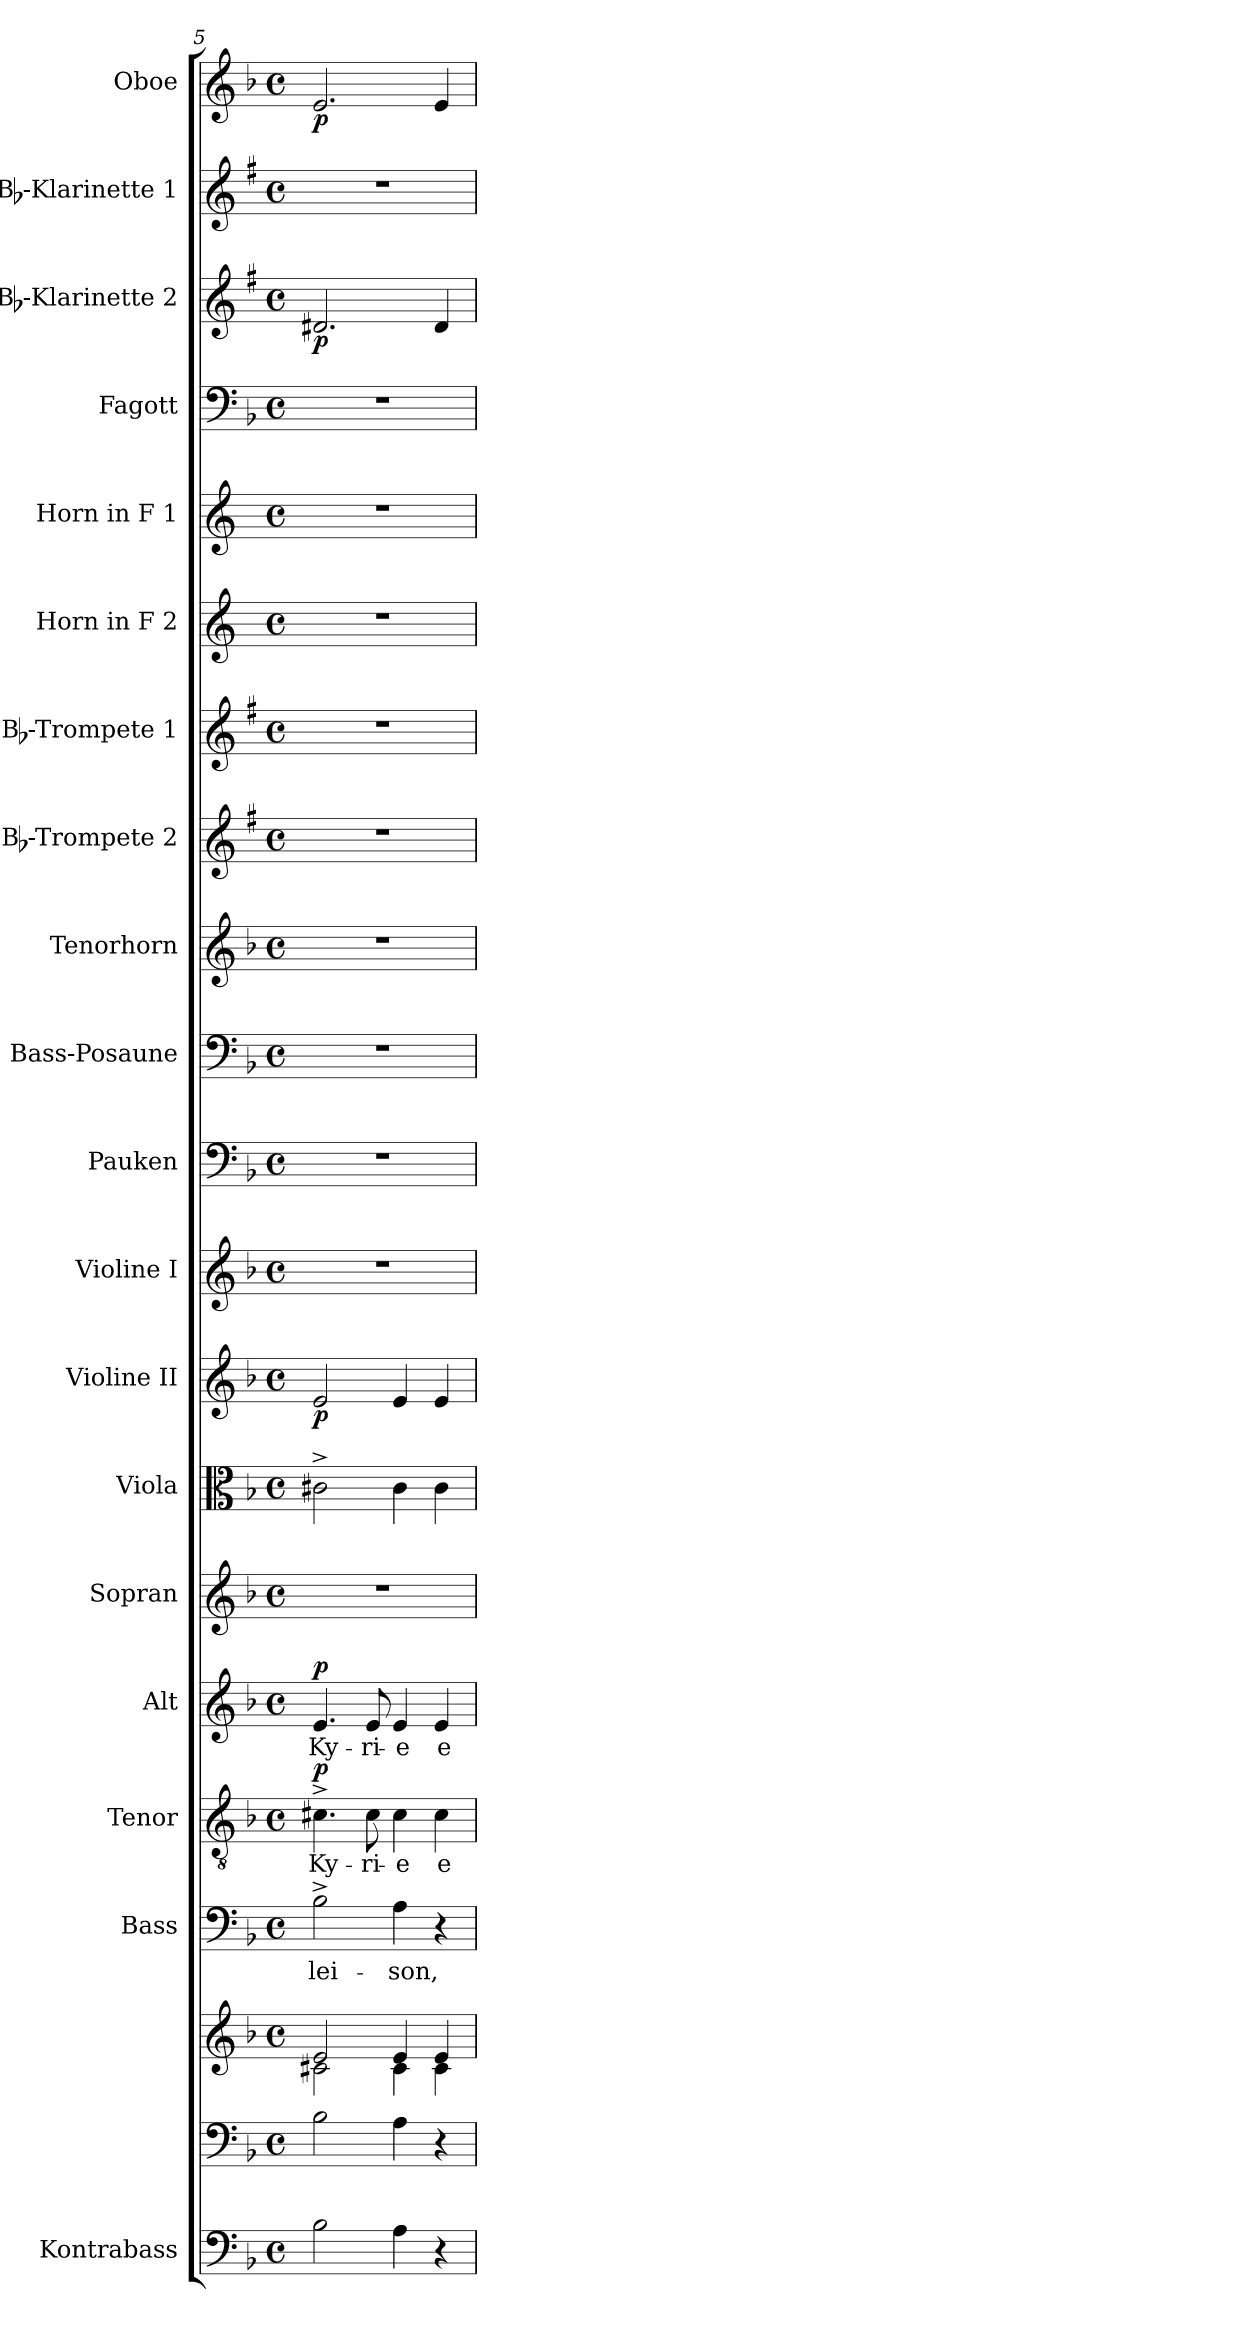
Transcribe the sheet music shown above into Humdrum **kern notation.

**kern	**kern	**kern	**kern	**text	**kern	**text	**dynam	**kern	**text	**dynam	**kern	**kern	**kern	**dynam	**kern	**kern	**kern	**kern	**kern	**kern	**kern	**kern	**kern	**kern	**dynam	**kern	**kern	**dynam
*part20	*part19	*part19	*part18	*part18	*part17	*part17	*part17	*part16	*part16	*part16	*part15	*part14	*part13	*part13	*part12	*part11	*part10	*part9	*part8	*part7	*part6	*part5	*part4	*part3	*part3	*part2	*part1	*part1
*staff21	*staff20	*staff19	*staff18	*staff18	*staff17	*staff17	*staff17	*staff16	*staff16	*staff16	*staff15	*staff14	*staff13	*staff13	*staff12	*staff11	*staff10	*staff9	*staff8	*staff7	*staff6	*staff5	*staff4	*staff3	*staff3	*staff2	*staff1	*staff1
*I"Kontrabass	*	*	*I"Bass	*	*I"Tenor	*	*	*I"Alt	*	*	*I"Sopran	*I"Viola	*I"Violine II	*	*I"Violine I	*I"Pauken	*I"Bass-Posaune	*I"Tenorhorn	*I"Bb-Trompete 2	*I"Bb-Trompete 1	*I"Horn in F 2	*I"Horn in F 1	*I"Fagott	*I"Bb-Klarinette 2	*	*I"Bb-Klarinette 1	*I"Oboe	*
*I'Kb.	*	*	*I'B.	*	*I'T.	*	*	*I'A.	*	*	*I'S.	*I'Vla.	*I'Vl. II	*	*I'Vl. I	*I'Pk.	*I'B. Pos.	*I'T. Hrn.	*I'Bb Trp. 2	*I'Bb Trp. 1	*	*	*I'Fg.	*I'Bb Kl. 2	*	*I'Bb Kl. 1	*I'Ob.	*
*clefF4	*clefF4	*clefG2	*clefF4	*	*clefGv2	*	*	*clefG2	*	*	*clefG2	*clefC3	*clefG2	*	*clefG2	*clefF4	*clefF4	*clefG2	*clefG2	*clefG2	*clefG2	*clefG2	*clefF4	*clefG2	*	*clefG2	*clefG2	*
*ITrd7c12	*	*	*	*	*	*	*	*	*	*	*	*	*	*	*	*	*	*ITrd8c14	*ITrd1c2	*ITrd1c2	*ITrd4c7	*ITrd4c7	*	*ITrd1c2	*	*ITrd1c2	*	*
*k[b-]	*k[b-]	*k[b-]	*k[b-]	*	*k[b-]	*	*	*k[b-]	*	*	*k[b-]	*k[b-]	*k[b-]	*	*k[b-]	*k[b-]	*k[b-]	*k[b-]	*k[b-]	*k[b-]	*k[b-]	*k[b-]	*k[b-]	*k[b-]	*	*k[b-]	*k[b-]	*
*F:	*F:	*F:	*F:	*	*F:	*	*	*F:	*	*	*F:	*F:	*F:	*	*F:	*F:	*F:	*F:	*F:	*F:	*F:	*F:	*F:	*F:	*	*F:	*F:	*
*M4/4	*M4/4	*M4/4	*M4/4	*	*M4/4	*	*	*M4/4	*	*	*M4/4	*M4/4	*M4/4	*	*M4/4	*M4/4	*M4/4	*M4/4	*M4/4	*M4/4	*M4/4	*M4/4	*M4/4	*M4/4	*	*M4/4	*M4/4	*
*met(c)	*met(c)	*met(c)	*met(c)	*	*met(c)	*	*	*met(c)	*	*	*met(c)	*met(c)	*met(c)	*	*met(c)	*met(c)	*met(c)	*met(c)	*met(c)	*met(c)	*met(c)	*met(c)	*met(c)	*met(c)	*	*met(c)	*met(c)	*
=5	=5	=5	=5	=5	=5	=5	=5	=5	=5	=5	=5	=5	=5	=5	=5	=5	=5	=5	=5	=5	=5	=5	=5	=5	=5	=5	=5	=5
*	*	*^	*	*	*	*	*	*	*	*	*	*	*	*	*	*	*	*	*	*	*	*	*	*	*	*	*	*
!	!	!	!	!	!LO:LY:b	!	!LO:LY:b	!LO:DY:a	!	!LO:LY:b	!LO:DY:a	!	!	!	!LO:DY:b	!	!	!	!	!	!	!	!	!	!	!LO:DY:b	!	!	!LO:DY:b
2BB-\	2B-\	2e/	2c#X\	2B-^>\	-lei-	4.c#X^>\	Ky-	p	4.e/	Ky-	p	1r	2c#X^>\	2e/	p	1r	1r	1r	1r	1r	1r	1r	1r	1r	2.c#X/	p	1r	2.e/	p
!	!	!	!	!	!	!	!LO:LY:b	!	!	!LO:LY:b	!	!	!	!	!	!	!	!	!	!	!	!	!	!	!	!	!	!	!
.	.	.	.	.	.	8c#\	-ri-	.	8e/	-ri-	.	.	.	.	.	.	.	.	.	.	.	.	.	.	.	.	.	.	.
!	!	!	!	!	!LO:LY:b	!	!LO:LY:b	!	!	!LO:LY:b	!	!	!	!	!	!	!	!	!	!	!	!	!	!	!	!	!	!	!
4AA\	4A\	4e/	4c#\	4A\	-son,	4c#\	-e	.	4e/	-e	.	.	4c#\	4e/	.	.	.	.	.	.	.	.	.	.	.	.	.	.	.
!	!	!	!	!	!	!	!LO:LY:b	!	!	!LO:LY:b	!	!	!	!	!	!	!	!	!	!	!	!	!	!	!	!	!	!	!
4r	4r	4e/	4c#\	4r	.	4c#\	e-	.	4e/	e-	.	.	4c#\	4e/	.	.	.	.	.	.	.	.	.	.	4c#/	.	.	4e/	.
*	*	*v	*v	*	*	*	*	*	*	*	*	*	*	*	*	*	*	*	*	*	*	*	*	*	*	*	*	*	*
=	=	=	=	=	=	=	=	=	=	=	=	=	=	=	=	=	=	=	=	=	=	=	=	=	=	=	=	=
*-	*-	*-	*-	*-	*-	*-	*-	*-	*-	*-	*-	*-	*-	*-	*-	*-	*-	*-	*-	*-	*-	*-	*-	*-	*-	*-	*-	*-
